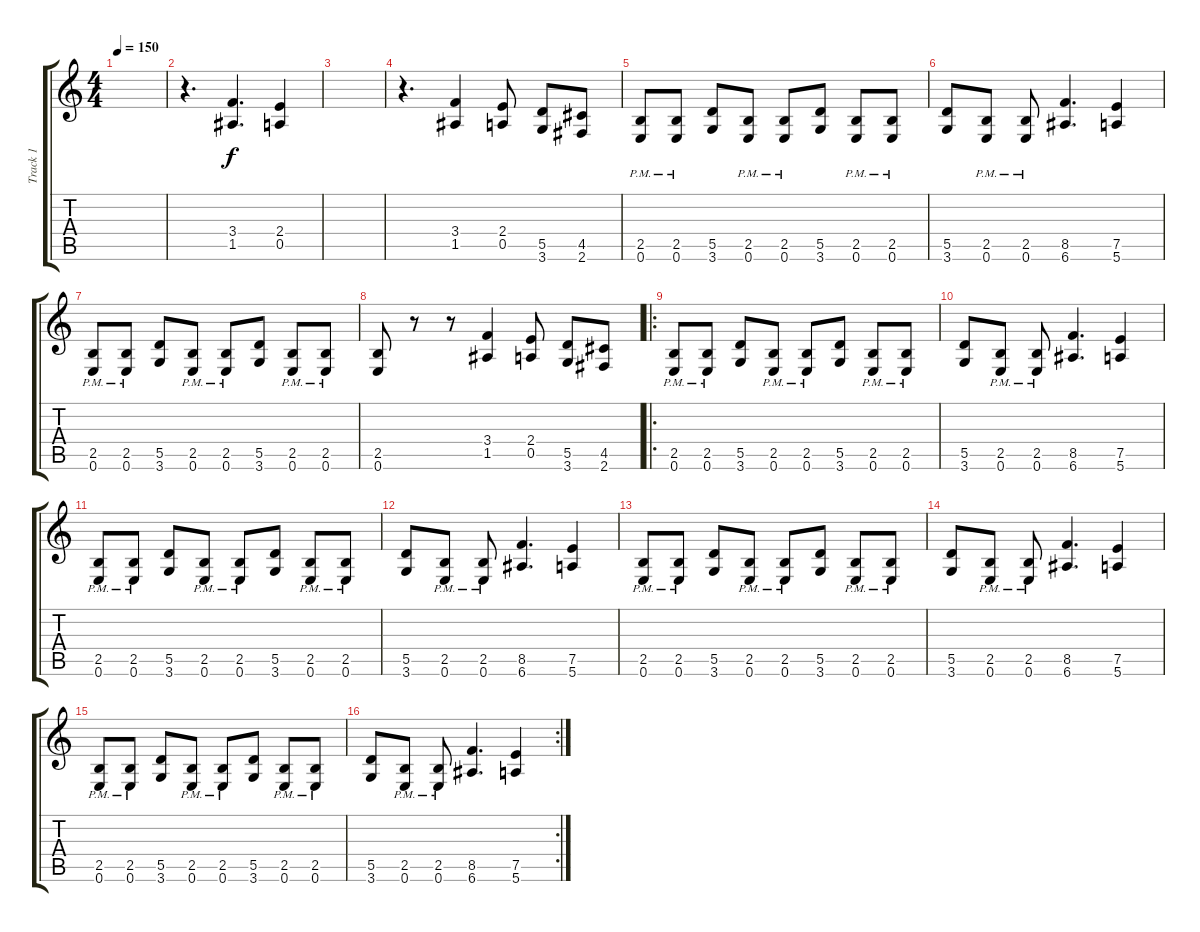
\track ("Track 1" "Track 1") {instrument distortionguitar}
\staff {score tabs}
\tuning (E4 B3 G3 D3 A2 E2) {hide}
\ts (4 4)
\tempo 150
\clef g2
\ks c
|
r.4{d} (3.4 1.5).4{d} (2.4 0.5).4 |
|
r.4{d} (3.4 1.5).4 (2.4 0.5).8 (5.5 3.6).8 (4.5 2.6).8 |
(2.5{pm} 0.6{pm}).8 (2.5{pm} 0.6{pm}).8 (5.5 3.6).8 (2.5{pm} 0.6{pm}).8 (2.5{pm} 0.6{pm}).8 (5.5 3.6).8 (2.5{pm} 0.6{pm}).8 (2.5{pm} 0.6{pm}).8 |
(5.5 3.6).8 (2.5{pm} 0.6{pm}).8 (2.5{pm} 0.6{pm}).8 (8.5 6.6).4{d} (7.5 5.6).4 |
(2.5{pm} 0.6{pm}).8 (2.5{pm} 0.6{pm}).8 (5.5 3.6).8 (2.5{pm} 0.6{pm}).8 (2.5{pm} 0.6{pm}).8 (5.5 3.6).8 (2.5{pm} 0.6{pm}).8 (2.5{pm} 0.6{pm}).8 |
(2.5 0.6).8 r.8 r.8 (3.4 1.5).4 (2.4 0.5).8 (5.5 3.6).8 (4.5 2.6).8 |
\ro
(2.5{pm} 0.6{pm}).8 (2.5{pm} 0.6{pm}).8 (5.5 3.6).8 (2.5{pm} 0.6{pm}).8 (2.5{pm} 0.6{pm}).8 (5.5 3.6).8 (2.5{pm} 0.6{pm}).8 (2.5{pm} 0.6{pm}).8 |
(5.5 3.6).8 (2.5{pm} 0.6{pm}).8 (2.5{pm} 0.6{pm}).8 (8.5 6.6).4{d} (7.5 5.6).4 |
(2.5{pm} 0.6{pm}).8 (2.5{pm} 0.6{pm}).8 (5.5 3.6).8 (2.5{pm} 0.6{pm}).8 (2.5{pm} 0.6{pm}).8 (5.5 3.6).8 (2.5{pm} 0.6{pm}).8 (2.5{pm} 0.6{pm}).8 |
(5.5 3.6).8 (2.5{pm} 0.6{pm}).8 (2.5{pm} 0.6{pm}).8 (8.5 6.6).4{d} (7.5 5.6).4 |
(2.5{pm} 0.6{pm}).8 (2.5{pm} 0.6{pm}).8 (5.5 3.6).8 (2.5{pm} 0.6{pm}).8 (2.5{pm} 0.6{pm}).8 (5.5 3.6).8 (2.5{pm} 0.6{pm}).8 (2.5{pm} 0.6{pm}).8 |
(5.5 3.6).8 (2.5{pm} 0.6{pm}).8 (2.5{pm} 0.6{pm}).8 (8.5 6.6).4{d} (7.5 5.6).4 |
(2.5{pm} 0.6{pm}).8 (2.5{pm} 0.6{pm}).8 (5.5 3.6).8 (2.5{pm} 0.6{pm}).8 (2.5{pm} 0.6{pm}).8 (5.5 3.6).8 (2.5{pm} 0.6{pm}).8 (2.5{pm} 0.6{pm}).8 |
\rc 2
(5.5 3.6).8 (2.5{pm} 0.6{pm}).8 (2.5{pm} 0.6{pm}).8 (8.5 6.6).4{d} (7.5 5.6).4
